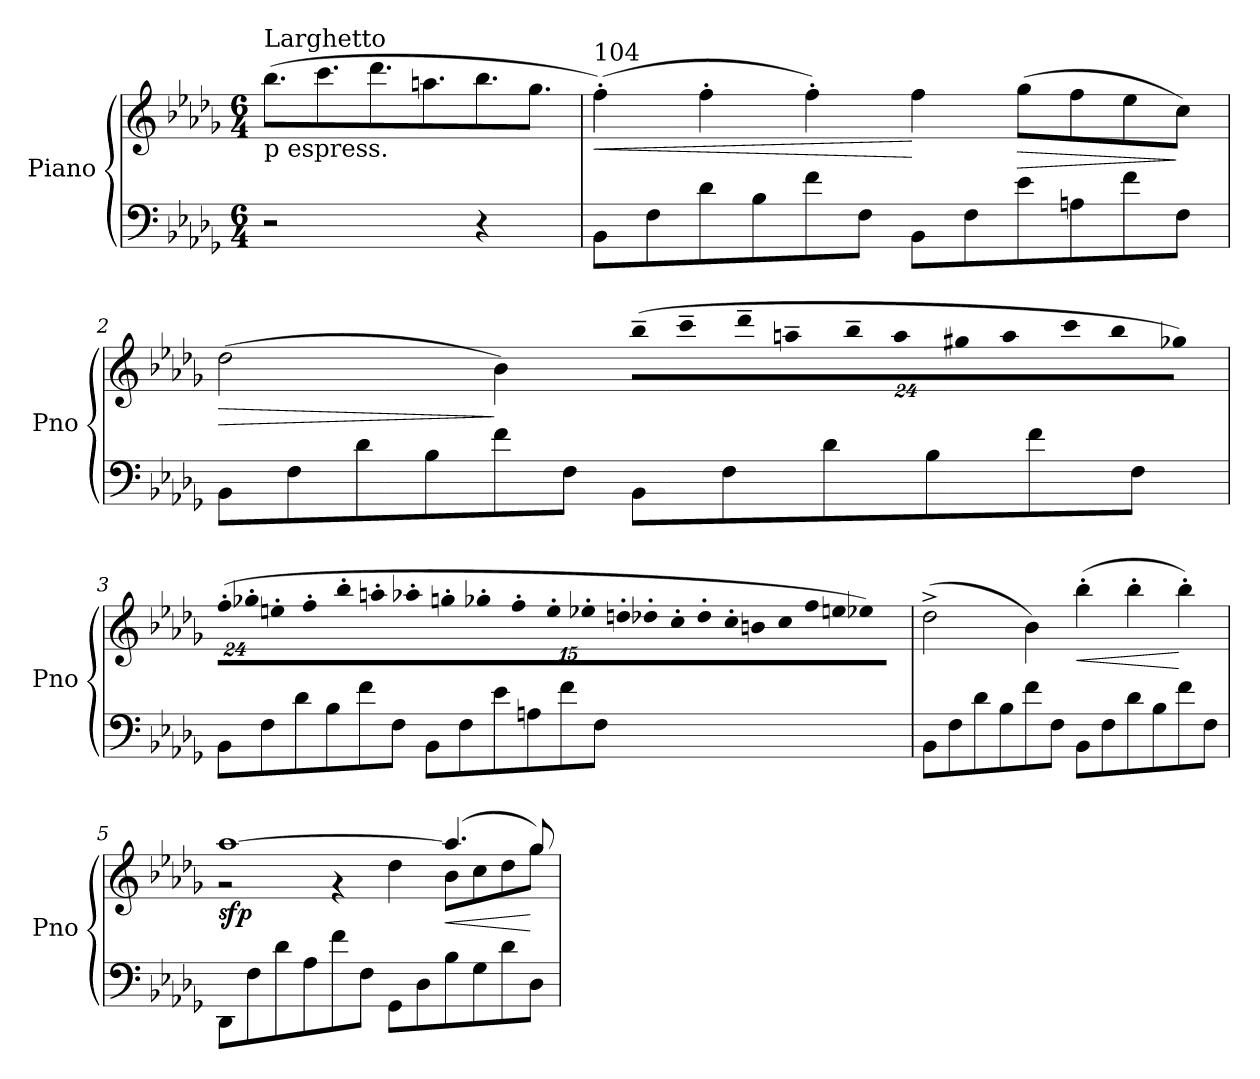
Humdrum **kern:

**kern	**kern	**dynam
*part1	*part1	*part1
*staff2	*staff1	*staff1/2
*I"Piano	*	*
*I'Pno	*	*
*clefF4	*clefG2	*
*k[b-e-a-d-g-]	*k[b-e-a-d-g-]	*
*D-:	*D-:	*
*M6/4	*M6/4	*
*MM116	*MM116	*
*	*Xtuplet	*
=	=	=
!	!LO:TX:b:t=p espress.	!
!	!LO:TX:a:t=Larghetto	!
2r	(12.bb-\L	.
.	12.ccc\	.
.	12.ddd-\	.
.	12.aan\	.
4r	12.bb-\	.
.	12.gg-\J	.
=1	=1	=1
!	!LO:TX:a:t=104	!
!	!	!LO:HP:b
8BB-\L	(4ff'\)	<
8F\	.	.
8d-\	4ff'\	.
8B-\	.	.
8f\	4ff'\)	.
8F\J	.	.
8BB-\L	4ff\	[
8F\	.	.
!	!	!LO:HP:b
8e-\	(8gg-\L	>
8An\	8ff\	.
8f\	8ee-\	.
8F\J	8cc\J)	]
=2	=2	=2
!	!	!LO:HP:b
8BB-\L	(2dd-\	>
8F\	.	.
8d-\	.	.
8B-\	.	.
8f\	4b-\)	]
8F\J	.	.
*	*tuplet	*
*	*Xbrackettup	*
!	!LO:N:vis=8	!
8BB-\L	(192%13bb-~\L	.
!	!LO:N:vis=8	!
.	192%13ccc~\	.
8F\	.	.
!	!LO:N:vis=8	!
.	192%13ddd-~\	.
!	!LO:N:vis=8	!
.	192%13aan~\	.
8d-\	.	.
!	!LO:N:vis=8	!
.	192%13bb-~\	.
!	!LO:N:vis=8	!
.	192%13aa\	.
8B-\	.	.
!	!LO:N:vis=8	!
.	192%13gg#X\	.
!	!LO:N:vis=8	!
.	192%13aa\	.
8f\	.	.
!	!LO:N:vis=8	!
.	192%13ccc\	.
!	!LO:N:vis=8	!
.	192%13bb-\	.
8F\J	.	.
!	!LO:N:vis=8	!
.	192%13gg-X\J)	.
.	192ryy	.
!!LO:LB:g=z
=3	=3	=3
!	!LO:N:vis=8	!
8BB-\L	(192%13ff'\L	.
!	!LO:N:vis=8	!
.	192%13gg-X'\	.
8F\	.	.
.	1920ryy	.
!	!LO:N:vis=8	!
.	192%13een'\	.
!	!LO:N:vis=8	!
.	192%13ff'\	.
8d-\	.	.
.	1920ryy	.
!	!LO:N:vis=8	!
.	192%13bb-'\	.
!	!LO:N:vis=8	!
.	192%13aan'\	.
8B-\	.	.
.	1920ryy	.
!	!LO:N:vis=8	!
.	192%13aa-X'\	.
!	!LO:N:vis=8	!
.	192%13ggn'\	.
8f\	.	.
.	1920ryy	.
!	!LO:N:vis=8	!
.	192%13gg-X'\	.
!	!LO:N:vis=8	!
.	192%13ff'\	.
8F\J	.	.
.	1920ryy	.
!	!LO:N:vis=8	!
.	192%13ee'\	.
!	!LO:N:vis=8	!
.	192%13ee-X'\	.
8BB-\L	.	.
.	1920ryy	.
!	!LO:N:vis=8	!
.	192%13ddn'\	.
8F\	.	.
!	!LO:N:vis=8	!
.	192%13dd-X'\	.
.	1920ryy	.
!	!LO:N:vis=8	!
.	192%13cc'\	.
8e-\	.	.
!	!LO:N:vis=8	!
.	192%13dd-'\	.
.	1920ryy	.
!	!LO:N:vis=8	!
.	192%13cc'\	.
8An\	.	.
!	!LO:N:vis=8	!
.	192%13bn\	.
.	1920ryy	.
!	!LO:N:vis=8	!
.	192%13cc\	.
8f\	.	.
!	!LO:N:vis=8	!
.	192%13ff\	.
.	1920ryy	.
!	!LO:N:vis=8	!
.	192%13een\	.
8F\J	.	.
!	!LO:N:vis=8	!
.	192%13ee-X\J)	.
.	192ryy	.
=4	=4	=4
8BB-\L	(2dd-^\	.
8F\	.	.
8d-\	.	.
8B-\	.	.
8f\	4b-\)	.
8F\J	.	.
!	!	!LO:HP:b
8BB-\L	(4bb-'\	<
8F\	.	.
8d-\	4bb-'\	.
8B-\	.	.
8f\	4bb-'\)	[
8F\J	.	.
=5	=5	=5
*	*^	*
!	!	!	!LO:DY:b
8DD-\L	[1aa-	2r	sfp
8F\	.	.	.
8d-\	.	.	.
8A-\	.	.	.
8f\	.	4r	.
8F\J	.	.	.
8GG-\L	.	4dd-\	.
8D-\	.	.	.
!	!	!	!LO:HP:b
8B-\	(4.aa-/]	8b-\L	<
8G-\	.	8cc\	.
8d-\	.	8dd-\	.
8D-\J	8gg-/)	8gg-\J	[
*	*v	*v	*
=	=	=
*-	*-	*-
